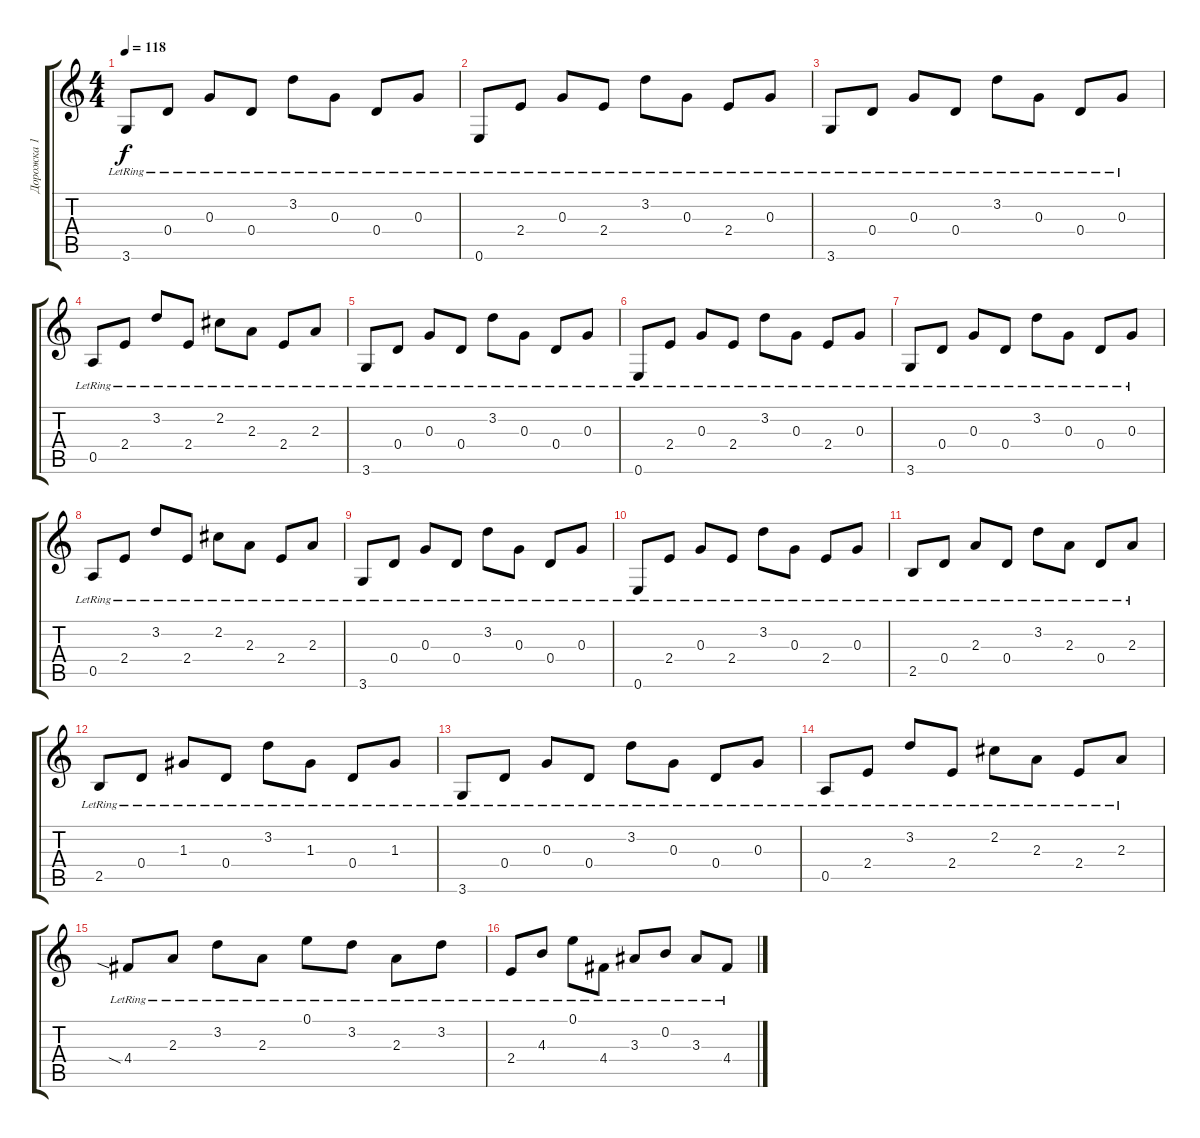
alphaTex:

\track ("Дорожка 1" "Дорожка 1") {instrument acousticguitarnylon}
\staff {score tabs}
\tuning (E4 B3 G3 D3 A2 E2) {hide}
\ts (4 4)
\tempo 118
\clef g2
\ks c
3.6{lr}.8{dy f} 0.4{lr}.8 0.3{lr}.8 0.4{lr}.8 3.2{lr}.8 0.3{lr}.8 0.4{lr}.8 0.3{lr}.8 |
0.6{lr}.8 2.4{lr}.8 0.3{lr}.8 2.4{lr}.8 3.2{lr}.8 0.3{lr}.8 2.4{lr}.8 0.3{lr}.8 |
3.6{lr}.8 0.4{lr}.8 0.3{lr}.8 0.4{lr}.8 3.2{lr}.8 0.3{lr}.8 0.4{lr}.8 0.3{lr}.8 |
0.5{lr}.8 2.4{lr}.8 3.2{lr}.8 2.4{lr}.8 2.2{lr}.8 2.3{lr}.8 2.4{lr}.8 2.3{lr}.8 |
3.6{lr}.8 0.4{lr}.8 0.3{lr}.8 0.4{lr}.8 3.2{lr}.8 0.3{lr}.8 0.4{lr}.8 0.3{lr}.8 |
0.6{lr}.8 2.4{lr}.8 0.3{lr}.8 2.4{lr}.8 3.2{lr}.8 0.3{lr}.8 2.4{lr}.8 0.3{lr}.8 |
3.6{lr}.8 0.4{lr}.8 0.3{lr}.8 0.4{lr}.8 3.2{lr}.8 0.3{lr}.8 0.4{lr}.8 0.3{lr}.8 |
0.5{lr}.8 2.4{lr}.8 3.2{lr}.8 2.4{lr}.8 2.2{lr}.8 2.3{lr}.8 2.4{lr}.8 2.3{lr}.8 |
3.6{lr}.8 0.4{lr}.8 0.3{lr}.8 0.4{lr}.8 3.2{lr}.8 0.3{lr}.8 0.4{lr}.8 0.3{lr}.8 |
0.6{lr}.8 2.4{lr}.8 0.3{lr}.8 2.4{lr}.8 3.2{lr}.8 0.3{lr}.8 2.4{lr}.8 0.3{lr}.8 |
2.5{lr}.8 0.4{lr}.8 2.3{lr}.8 0.4{lr}.8 3.2{lr}.8 2.3{lr}.8 0.4{lr}.8 2.3{lr}.8 |
2.5{lr}.8 0.4{lr}.8 1.3{lr}.8 0.4{lr}.8 3.2{lr}.8 1.3{lr}.8 0.4{lr}.8 1.3{lr}.8 |
3.6{lr}.8 0.4{lr}.8 0.3{lr}.8 0.4{lr}.8 3.2{lr}.8 0.3{lr}.8 0.4{lr}.8 0.3{lr}.8 |
0.5{lr}.8 2.4{lr}.8 3.2{lr}.8 2.4{lr}.8 2.2{lr}.8 2.3{lr}.8 2.4{lr}.8 2.3{lr}.8 |
4.4{sia lr}.8 2.3{lr}.8 3.2{lr}.8 2.3{lr}.8 0.1{lr}.8 3.2{lr}.8 2.3{lr}.8 3.2{lr}.8 |
2.4{lr}.8 4.3{lr}.8 0.1{lr}.8 4.4{lr}.8 3.3{lr}.8 0.2{lr}.8 3.3{lr}.8 4.4{lr}.8
